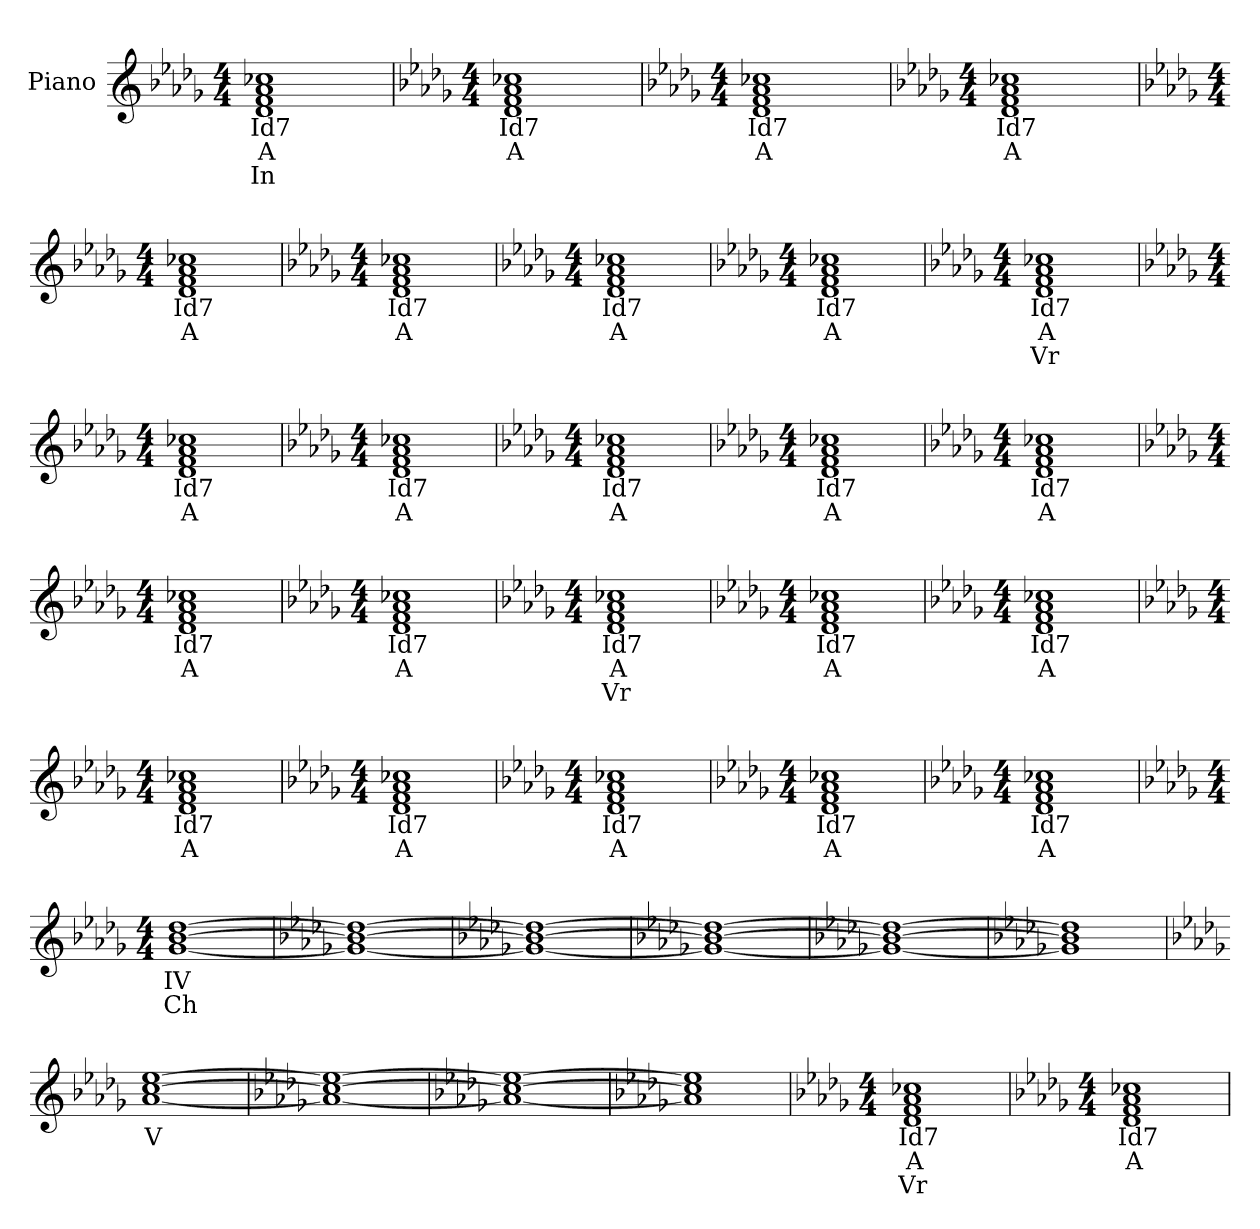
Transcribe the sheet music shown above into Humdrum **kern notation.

**kern	**text	**text	**text
*part1	*part1	*part1	*part1
*staff1	*staff1	*staff1	*staff1
*I"Piano	*	*	*
*I'Pno	*	*	*
*k[b-e-a-d-g-]	*	*	*
*D-:	*	*	*
*M4/4	*	*	*
=	=	=	=
1d- 1f 1a- 1cc-X	Id7	A	In
=	=	=	=
*k[b-e-a-d-g-]	*	*	*
*D-:	*	*	*
*M4/4	*	*	*
1d- 1f 1a- 1cc-X	Id7	A	.
=	=	=	=
*k[b-e-a-d-g-]	*	*	*
*D-:	*	*	*
*M4/4	*	*	*
1d- 1f 1a- 1cc-X	Id7	A	.
=	=	=	=
*k[b-e-a-d-g-]	*	*	*
*D-:	*	*	*
*M4/4	*	*	*
1d- 1f 1a- 1cc-X	Id7	A	.
=	=	=	=
*k[b-e-a-d-g-]	*	*	*
*D-:	*	*	*
*M4/4	*	*	*
1d- 1f 1a- 1cc-X	Id7	A	.
=	=	=	=
*k[b-e-a-d-g-]	*	*	*
*D-:	*	*	*
*M4/4	*	*	*
1d- 1f 1a- 1cc-X	Id7	A	.
=	=	=	=
*k[b-e-a-d-g-]	*	*	*
*D-:	*	*	*
*M4/4	*	*	*
1d- 1f 1a- 1cc-X	Id7	A	.
=	=	=	=
*k[b-e-a-d-g-]	*	*	*
*D-:	*	*	*
*M4/4	*	*	*
1d- 1f 1a- 1cc-X	Id7	A	.
=	=	=	=
*k[b-e-a-d-g-]	*	*	*
*D-:	*	*	*
*M4/4	*	*	*
1d- 1f 1a- 1cc-X	Id7	A	Vr
=	=	=	=
*k[b-e-a-d-g-]	*	*	*
*D-:	*	*	*
*M4/4	*	*	*
1d- 1f 1a- 1cc-X	Id7	A	.
=	=	=	=
*k[b-e-a-d-g-]	*	*	*
*D-:	*	*	*
*M4/4	*	*	*
1d- 1f 1a- 1cc-X	Id7	A	.
=	=	=	=
*k[b-e-a-d-g-]	*	*	*
*D-:	*	*	*
*M4/4	*	*	*
1d- 1f 1a- 1cc-X	Id7	A	.
=	=	=	=
*k[b-e-a-d-g-]	*	*	*
*D-:	*	*	*
*M4/4	*	*	*
1d- 1f 1a- 1cc-X	Id7	A	.
=	=	=	=
*k[b-e-a-d-g-]	*	*	*
*D-:	*	*	*
*M4/4	*	*	*
1d- 1f 1a- 1cc-X	Id7	A	.
=	=	=	=
*k[b-e-a-d-g-]	*	*	*
*D-:	*	*	*
*M4/4	*	*	*
1d- 1f 1a- 1cc-X	Id7	A	.
=	=	=	=
*k[b-e-a-d-g-]	*	*	*
*D-:	*	*	*
*M4/4	*	*	*
1d- 1f 1a- 1cc-X	Id7	A	.
=	=	=	=
*k[b-e-a-d-g-]	*	*	*
*D-:	*	*	*
*M4/4	*	*	*
1d- 1f 1a- 1cc-X	Id7	A	Vr
=	=	=	=
*k[b-e-a-d-g-]	*	*	*
*D-:	*	*	*
*M4/4	*	*	*
1d- 1f 1a- 1cc-X	Id7	A	.
=	=	=	=
*k[b-e-a-d-g-]	*	*	*
*D-:	*	*	*
*M4/4	*	*	*
1d- 1f 1a- 1cc-X	Id7	A	.
=	=	=	=
*k[b-e-a-d-g-]	*	*	*
*D-:	*	*	*
*M4/4	*	*	*
1d- 1f 1a- 1cc-X	Id7	A	.
=	=	=	=
*k[b-e-a-d-g-]	*	*	*
*D-:	*	*	*
*M4/4	*	*	*
1d- 1f 1a- 1cc-X	Id7	A	.
=	=	=	=
*k[b-e-a-d-g-]	*	*	*
*D-:	*	*	*
*M4/4	*	*	*
1d- 1f 1a- 1cc-X	Id7	A	.
=	=	=	=
*k[b-e-a-d-g-]	*	*	*
*D-:	*	*	*
*M4/4	*	*	*
1d- 1f 1a- 1cc-X	Id7	A	.
=	=	=	=
*k[b-e-a-d-g-]	*	*	*
*D-:	*	*	*
*M4/4	*	*	*
1d- 1f 1a- 1cc-X	Id7	A	.
=	=	=	=
*k[b-e-a-d-g-]	*	*	*
*D-:	*	*	*
*M4/4	*	*	*
[1g- [1b- [1dd-	IV	Ch	.
=	=	=	=
*k[b-e-a-d-g-]	*	*	*
*D-:	*	*	*
1g-_ 1b-_ 1dd-_	.	.	.
=	=	=	=
*k[b-e-a-d-g-]	*	*	*
*D-:	*	*	*
1g-_ 1b-_ 1dd-_	.	.	.
=	=	=	=
*k[b-e-a-d-g-]	*	*	*
*D-:	*	*	*
1g-_ 1b-_ 1dd-_	.	.	.
=	=	=	=
*k[b-e-a-d-g-]	*	*	*
*D-:	*	*	*
1g-_ 1b-_ 1dd-_	.	.	.
=	=	=	=
*k[b-e-a-d-g-]	*	*	*
*D-:	*	*	*
1g-] 1b-] 1dd-]	.	.	.
=	=	=	=
*k[b-e-a-d-g-]	*	*	*
*D-:	*	*	*
[1a- [1cc [1ee-	V	.	.
=	=	=	=
*k[b-e-a-d-g-]	*	*	*
*D-:	*	*	*
1a-_ 1cc_ 1ee-_	.	.	.
=	=	=	=
*k[b-e-a-d-g-]	*	*	*
*D-:	*	*	*
1a-_ 1cc_ 1ee-_	.	.	.
=	=	=	=
*k[b-e-a-d-g-]	*	*	*
*D-:	*	*	*
1a-] 1cc] 1ee-]	.	.	.
=	=	=	=
*k[b-e-a-d-g-]	*	*	*
*D-:	*	*	*
*M4/4	*	*	*
1d- 1f 1a- 1cc-X	Id7	A	Vr
=	=	=	=
*k[b-e-a-d-g-]	*	*	*
*D-:	*	*	*
*M4/4	*	*	*
1d- 1f 1a- 1cc-X	Id7	A	.
=	=	=	=
*-	*-	*-	*-
